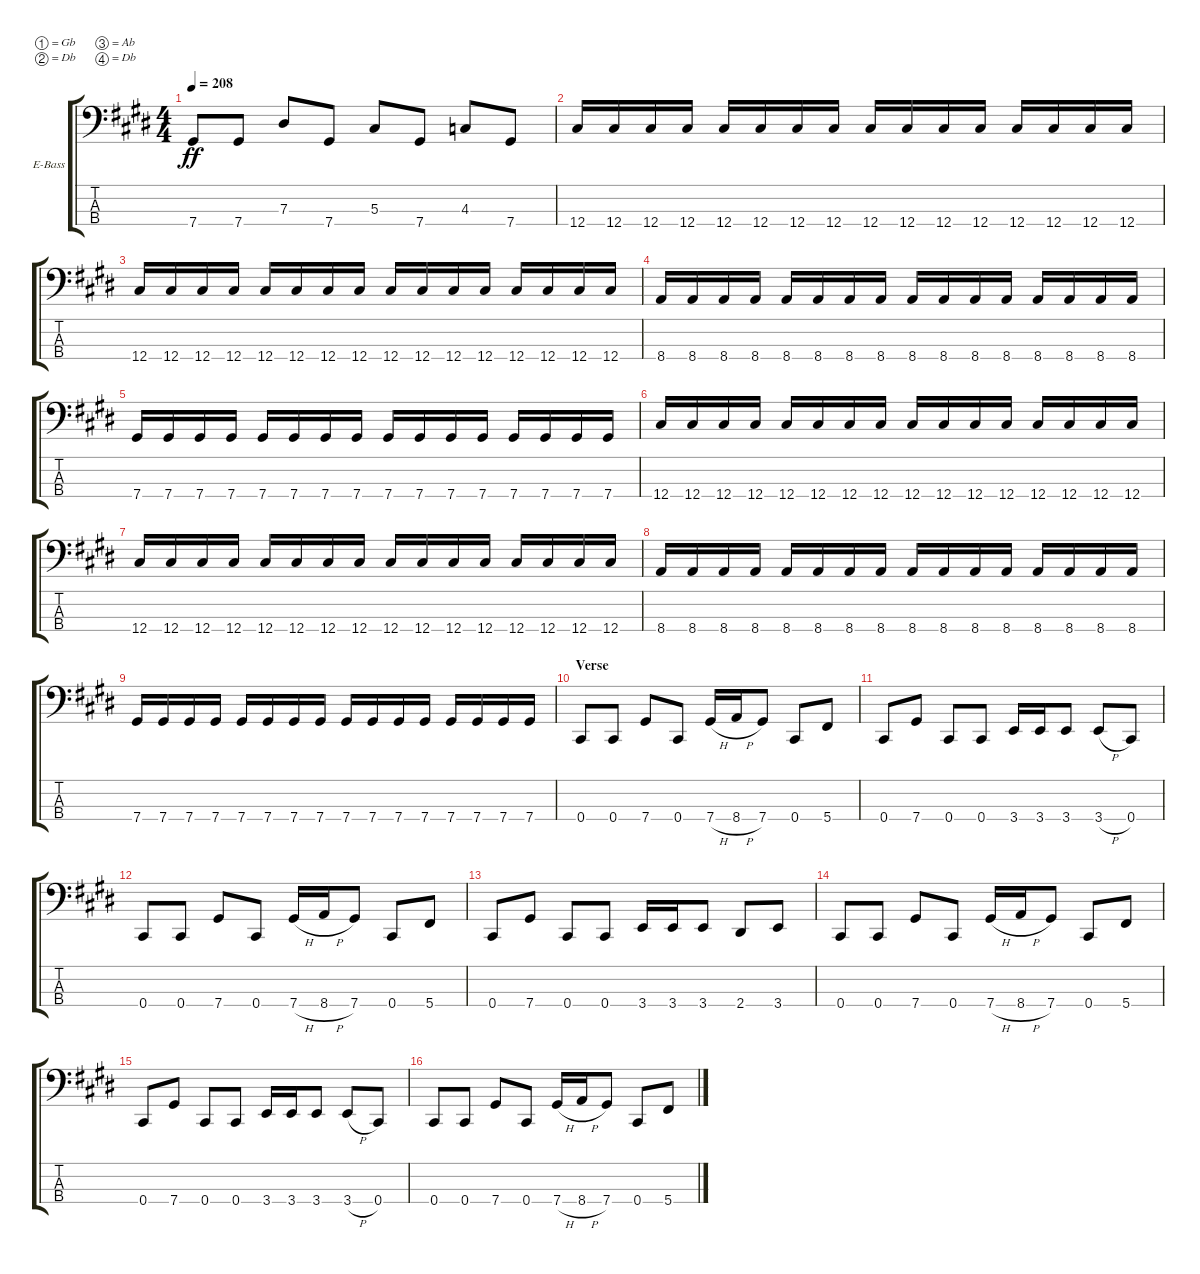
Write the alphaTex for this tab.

\defaultSystemsLayout 4
\bracketExtendMode groupsimilarinstruments
\firstSystemTrackNameOrientation horizontal
\otherSystemsTrackNameOrientation horizontal
\track ("Brent Fox - Bass" "E-Bass") {instrument electricbassfinger}
\staff {score tabs}
\tuning (Gb2 Db2 Ab1 Db1)
\ts (4 4)
\tempo 208
\clef f4
\ks c#minor
7.4.8{dy ff} 7.4.8 7.3.8 7.4.8 5.3.8 7.4.8 4.3.8 7.4.8 |
12.4.16 12.4.16 12.4.16 12.4.16 12.4.16 12.4.16 12.4.16 12.4.16 12.4.16 12.4.16 12.4.16 12.4.16 12.4.16 12.4.16 12.4.16 12.4.16 |
12.4.16 12.4.16 12.4.16 12.4.16 12.4.16 12.4.16 12.4.16 12.4.16 12.4.16 12.4.16 12.4.16 12.4.16 12.4.16 12.4.16 12.4.16 12.4.16 |
8.4.16 8.4.16 8.4.16 8.4.16 8.4.16 8.4.16 8.4.16 8.4.16 8.4.16 8.4.16 8.4.16 8.4.16 8.4.16 8.4.16 8.4.16 8.4.16 |
7.4.16 7.4.16 7.4.16 7.4.16 7.4.16 7.4.16 7.4.16 7.4.16 7.4.16 7.4.16 7.4.16 7.4.16 7.4.16 7.4.16 7.4.16 7.4.16 |
12.4.16 12.4.16 12.4.16 12.4.16 12.4.16 12.4.16 12.4.16 12.4.16 12.4.16 12.4.16 12.4.16 12.4.16 12.4.16 12.4.16 12.4.16 12.4.16 |
12.4.16 12.4.16 12.4.16 12.4.16 12.4.16 12.4.16 12.4.16 12.4.16 12.4.16 12.4.16 12.4.16 12.4.16 12.4.16 12.4.16 12.4.16 12.4.16 |
8.4.16 8.4.16 8.4.16 8.4.16 8.4.16 8.4.16 8.4.16 8.4.16 8.4.16 8.4.16 8.4.16 8.4.16 8.4.16 8.4.16 8.4.16 8.4.16 |
7.4.16 7.4.16 7.4.16 7.4.16 7.4.16 7.4.16 7.4.16 7.4.16 7.4.16 7.4.16 7.4.16 7.4.16 7.4.16 7.4.16 7.4.16 7.4.16 |
\section ("" "Verse")
0.4.8 0.4.8 7.4.8 0.4.8 7.4{h}.16 8.4{h}.16 7.4.8 0.4.8 5.4.8 |
0.4.8 7.4.8 0.4.8 0.4.8 3.4.16 3.4.16 3.4.8 3.4{h}.8 0.4.8 |
0.4.8 0.4.8 7.4.8 0.4.8 7.4{h}.16 8.4{h}.16 7.4.8 0.4.8 5.4.8 |
0.4.8 7.4.8 0.4.8 0.4.8 3.4.16 3.4.16 3.4.8 2.4.8 3.4.8 |
0.4.8 0.4.8 7.4.8 0.4.8 7.4{h}.16 8.4{h}.16 7.4.8 0.4.8 5.4.8 |
0.4.8 7.4.8 0.4.8 0.4.8 3.4.16 3.4.16 3.4.8 3.4{h}.8 0.4.8 |
0.4.8 0.4.8 7.4.8 0.4.8 7.4{h}.16 8.4{h}.16 7.4.8 0.4.8 5.4.8
